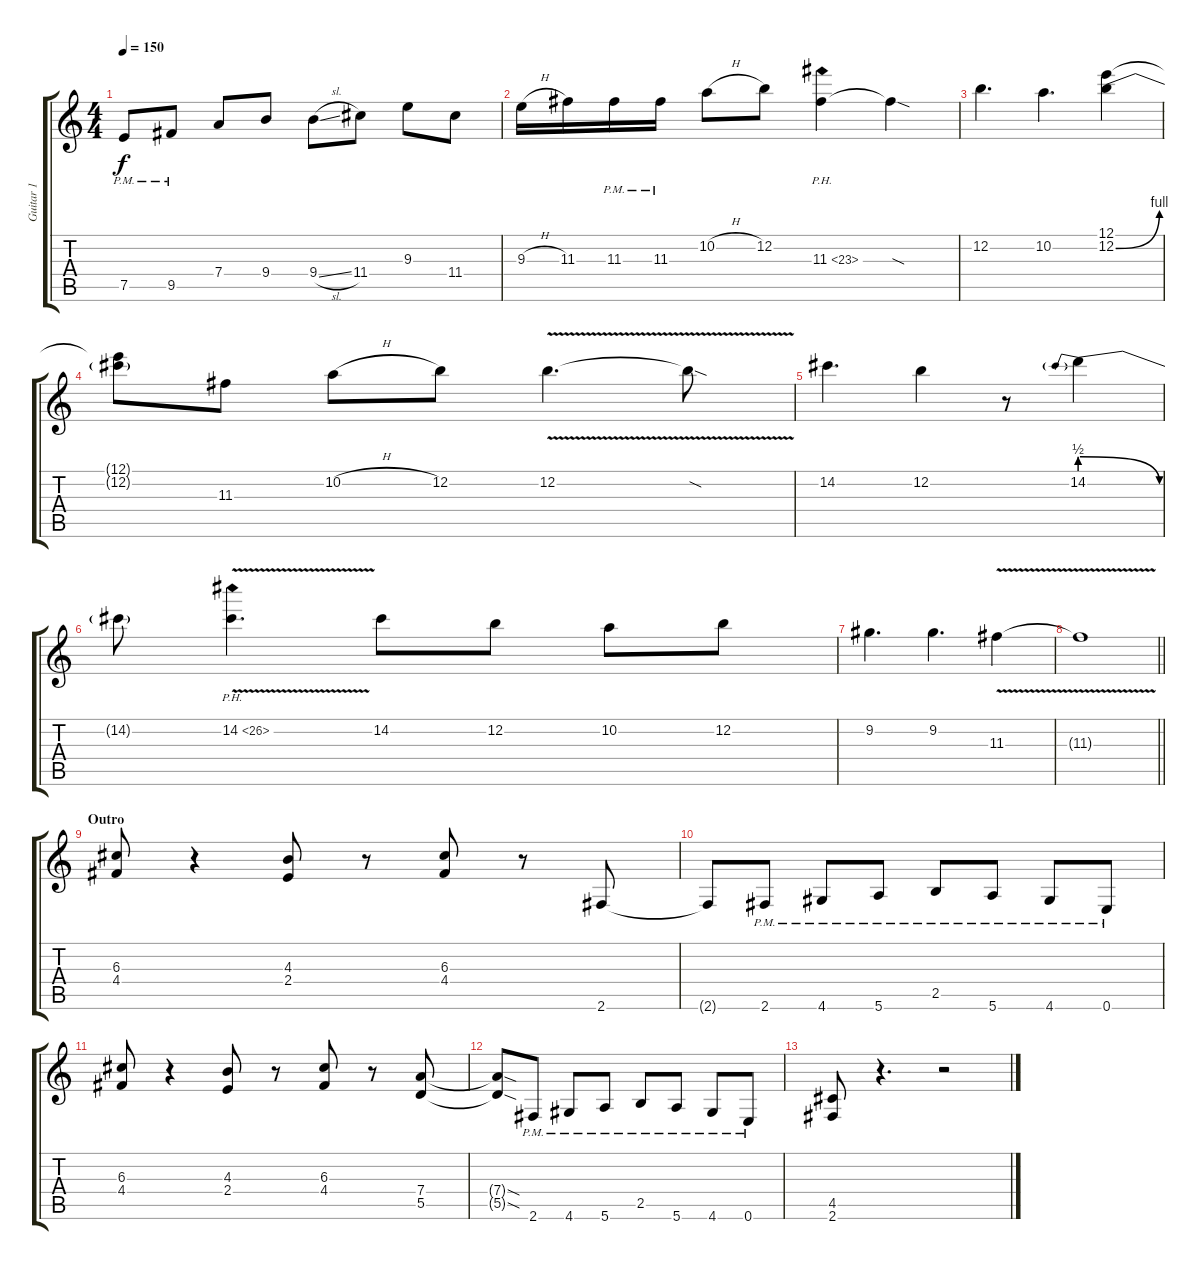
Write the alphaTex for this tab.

\track ("Guitar 1" "Guitar 1") {instrument overdrivenguitar}
\staff {score tabs}
\tuning (E4 B3 G3 D3 A2 E2) {hide}
\ts (4 4)
\tempo 150
\clef g2
\ks c
7.5{pm}.8{dy f} 9.5{pm}.8 7.4.8 9.4.8 9.4{sl}.8 11.4.8 9.3.8 11.4.8 |
9.3{h}.16 11.3.16 11.3{pm}.16 11.3{pm}.16 10.2{h}.8 12.2.8 11.3{ph 12}.4 11.3{sod t}.4 |
12.2.4{d} 10.2.4{d} (12.1 12.2{be (bend 0 0 60 4)}).4 |
(12.1{t} 12.2{t}).8 11.3.8 10.2{h}.8 12.2.8 12.2{v}.4{d} 12.2{sod t}.8 |
14.2.4{d} 12.2.4 r.8 14.2{be (prebendrelease 0 2 60 0)}.4 |
14.2{t}.8 14.2{ph 12 v}.4{d} 14.2.8 12.2.8 10.2.8 12.2.8 |
9.2.4{d} 9.2.4{d} 11.3{v}.4 |
\barLineRight lightlight
11.3{t}.1 |
\section ("" "Outro")
(6.3 4.4).8{volume 12 balance 13} r.4 (4.3 2.4).8 r.8 (6.3 4.4).8 r.8 2.6.8 |
2.6{t}.8 2.6{pm}.8 4.6{pm}.8 5.6{pm}.8 2.5{pm}.8 5.6{pm}.8 4.6{pm}.8 0.6{pm}.8 |
(6.3 4.4).8 r.4 (4.3 2.4).8 r.8 (6.3 4.4).8 r.8 (7.4 5.5).8 |
(7.4{sod t} 5.5{sod t}).8 2.6{pm}.8 4.6{pm}.8 5.6{pm}.8 2.5{pm}.8 5.6{pm}.8 4.6{pm}.8 0.6{pm}.8 |
(4.5 2.6).8 r.4{d} r.2
